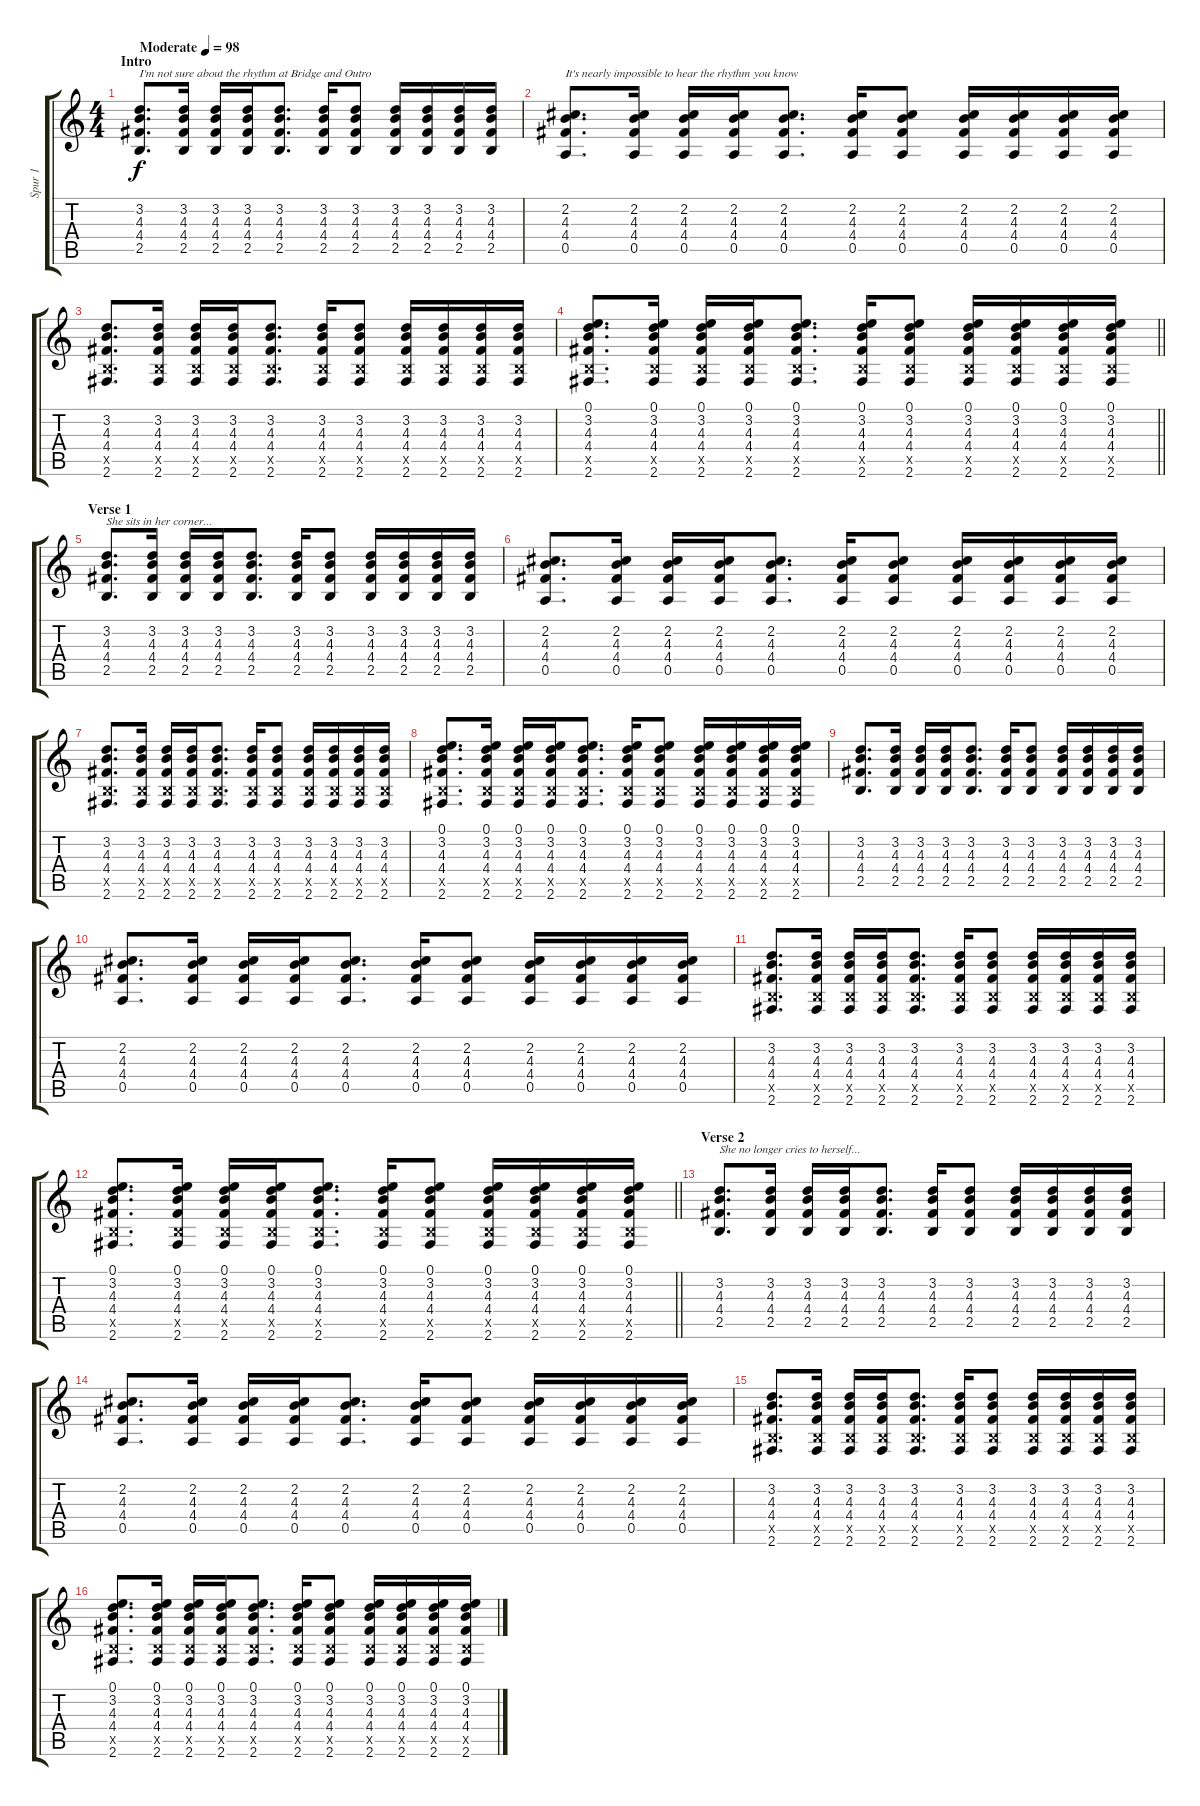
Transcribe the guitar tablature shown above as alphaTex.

\track ("Spur 1" "Spur 1") {instrument acousticguitarsteel}
\staff {score tabs}
\tuning (E4 B3 G3 D3 A2 E2) {hide}
\ts (4 4)
\section ("" "Intro")
\tempo (98 "Moderate")
\clef g2
\ks c
(3.2 4.3 4.4 2.5).8{d txt "I'm not sure about the rhythm at Bridge and Outro" dy f instrument acousticguitarsteel} (3.2 4.3 4.4 2.5).16 (3.2 4.3 4.4 2.5).16 (3.2 4.3 4.4 2.5).16 (3.2 4.3 4.4 2.5).8{d} (3.2 4.3 4.4 2.5).16 (3.2 4.3 4.4 2.5).8 (3.2 4.3 4.4 2.5).16 (3.2 4.3 4.4 2.5).16 (3.2 4.3 4.4 2.5).16 (3.2 4.3 4.4 2.5).16 |
(2.2 4.3 4.4 0.5).8{d txt "It's nearly impossible to hear the rhythm you know"} (2.2 4.3 4.4 0.5).16 (2.2 4.3 4.4 0.5).16 (2.2 4.3 4.4 0.5).16 (2.2 4.3 4.4 0.5).8{d} (2.2 4.3 4.4 0.5).16 (2.2 4.3 4.4 0.5).8 (2.2 4.3 4.4 0.5).16 (2.2 4.3 4.4 0.5).16 (2.2 4.3 4.4 0.5).16 (2.2 4.3 4.4 0.5).16 |
(3.2 4.3 4.4 2.5{x} 2.6).8{d} (3.2 4.3 4.4 2.5{x} 2.6).16 (3.2 4.3 4.4 2.5{x} 2.6).16 (3.2 4.3 4.4 2.5{x} 2.6).16 (3.2 4.3 4.4 2.5{x} 2.6).8{d} (3.2 4.3 4.4 2.5{x} 2.6).16 (3.2 4.3 4.4 2.5{x} 2.6).8 (3.2 4.3 4.4 2.5{x} 2.6).16 (3.2 4.3 4.4 2.5{x} 2.6).16 (3.2 4.3 4.4 2.5{x} 2.6).16 (3.2 4.3 4.4 2.5{x} 2.6).16 |
\barLineRight lightlight
(0.1 3.2 4.3 4.4 2.5{x} 2.6).8{d} (0.1 3.2 4.3 4.4 2.5{x} 2.6).16 (0.1 3.2 4.3 4.4 2.5{x} 2.6).16 (0.1 3.2 4.3 4.4 2.5{x} 2.6).16 (0.1 3.2 4.3 4.4 2.5{x} 2.6).8{d} (0.1 3.2 4.3 4.4 2.5{x} 2.6).16 (0.1 3.2 4.3 4.4 2.5{x} 2.6).8 (0.1 3.2 4.3 4.4 2.5{x} 2.6).16 (0.1 3.2 4.3 4.4 2.5{x} 2.6).16 (0.1 3.2 4.3 4.4 2.5{x} 2.6).16 (0.1 3.2 4.3 4.4 2.5{x} 2.6).16 |
\section ("" "Verse 1")
(3.2 4.3 4.4 2.5).8{d txt "She sits in her corner..."} (3.2 4.3 4.4 2.5).16 (3.2 4.3 4.4 2.5).16 (3.2 4.3 4.4 2.5).16 (3.2 4.3 4.4 2.5).8{d} (3.2 4.3 4.4 2.5).16 (3.2 4.3 4.4 2.5).8 (3.2 4.3 4.4 2.5).16 (3.2 4.3 4.4 2.5).16 (3.2 4.3 4.4 2.5).16 (3.2 4.3 4.4 2.5).16 |
(2.2 4.3 4.4 0.5).8{d} (2.2 4.3 4.4 0.5).16 (2.2 4.3 4.4 0.5).16 (2.2 4.3 4.4 0.5).16 (2.2 4.3 4.4 0.5).8{d} (2.2 4.3 4.4 0.5).16 (2.2 4.3 4.4 0.5).8 (2.2 4.3 4.4 0.5).16 (2.2 4.3 4.4 0.5).16 (2.2 4.3 4.4 0.5).16 (2.2 4.3 4.4 0.5).16 |
(3.2 4.3 4.4 2.5{x} 2.6).8{d} (3.2 4.3 4.4 2.5{x} 2.6).16 (3.2 4.3 4.4 2.5{x} 2.6).16 (3.2 4.3 4.4 2.5{x} 2.6).16 (3.2 4.3 4.4 2.5{x} 2.6).8{d} (3.2 4.3 4.4 2.5{x} 2.6).16 (3.2 4.3 4.4 2.5{x} 2.6).8 (3.2 4.3 4.4 2.5{x} 2.6).16 (3.2 4.3 4.4 2.5{x} 2.6).16 (3.2 4.3 4.4 2.5{x} 2.6).16 (3.2 4.3 4.4 2.5{x} 2.6).16 |
(0.1 3.2 4.3 4.4 2.5{x} 2.6).8{d} (0.1 3.2 4.3 4.4 2.5{x} 2.6).16 (0.1 3.2 4.3 4.4 2.5{x} 2.6).16 (0.1 3.2 4.3 4.4 2.5{x} 2.6).16 (0.1 3.2 4.3 4.4 2.5{x} 2.6).8{d} (0.1 3.2 4.3 4.4 2.5{x} 2.6).16 (0.1 3.2 4.3 4.4 2.5{x} 2.6).8 (0.1 3.2 4.3 4.4 2.5{x} 2.6).16 (0.1 3.2 4.3 4.4 2.5{x} 2.6).16 (0.1 3.2 4.3 4.4 2.5{x} 2.6).16 (0.1 3.2 4.3 4.4 2.5{x} 2.6).16 |
(3.2 4.3 4.4 2.5).8{d} (3.2 4.3 4.4 2.5).16 (3.2 4.3 4.4 2.5).16 (3.2 4.3 4.4 2.5).16 (3.2 4.3 4.4 2.5).8{d} (3.2 4.3 4.4 2.5).16 (3.2 4.3 4.4 2.5).8 (3.2 4.3 4.4 2.5).16 (3.2 4.3 4.4 2.5).16 (3.2 4.3 4.4 2.5).16 (3.2 4.3 4.4 2.5).16 |
(2.2 4.3 4.4 0.5).8{d} (2.2 4.3 4.4 0.5).16 (2.2 4.3 4.4 0.5).16 (2.2 4.3 4.4 0.5).16 (2.2 4.3 4.4 0.5).8{d} (2.2 4.3 4.4 0.5).16 (2.2 4.3 4.4 0.5).8 (2.2 4.3 4.4 0.5).16 (2.2 4.3 4.4 0.5).16 (2.2 4.3 4.4 0.5).16 (2.2 4.3 4.4 0.5).16 |
(3.2 4.3 4.4 2.5{x} 2.6).8{d} (3.2 4.3 4.4 2.5{x} 2.6).16 (3.2 4.3 4.4 2.5{x} 2.6).16 (3.2 4.3 4.4 2.5{x} 2.6).16 (3.2 4.3 4.4 2.5{x} 2.6).8{d} (3.2 4.3 4.4 2.5{x} 2.6).16 (3.2 4.3 4.4 2.5{x} 2.6).8 (3.2 4.3 4.4 2.5{x} 2.6).16 (3.2 4.3 4.4 2.5{x} 2.6).16 (3.2 4.3 4.4 2.5{x} 2.6).16 (3.2 4.3 4.4 2.5{x} 2.6).16 |
\barLineRight lightlight
(0.1 3.2 4.3 4.4 2.5{x} 2.6).8{d} (0.1 3.2 4.3 4.4 2.5{x} 2.6).16 (0.1 3.2 4.3 4.4 2.5{x} 2.6).16 (0.1 3.2 4.3 4.4 2.5{x} 2.6).16 (0.1 3.2 4.3 4.4 2.5{x} 2.6).8{d} (0.1 3.2 4.3 4.4 2.5{x} 2.6).16 (0.1 3.2 4.3 4.4 2.5{x} 2.6).8 (0.1 3.2 4.3 4.4 2.5{x} 2.6).16 (0.1 3.2 4.3 4.4 2.5{x} 2.6).16 (0.1 3.2 4.3 4.4 2.5{x} 2.6).16 (0.1 3.2 4.3 4.4 2.5{x} 2.6).16 |
\section ("" "Verse 2")
(3.2 4.3 4.4 2.5).8{d txt "She no longer cries to herself..."} (3.2 4.3 4.4 2.5).16 (3.2 4.3 4.4 2.5).16 (3.2 4.3 4.4 2.5).16 (3.2 4.3 4.4 2.5).8{d} (3.2 4.3 4.4 2.5).16 (3.2 4.3 4.4 2.5).8 (3.2 4.3 4.4 2.5).16 (3.2 4.3 4.4 2.5).16 (3.2 4.3 4.4 2.5).16 (3.2 4.3 4.4 2.5).16 |
(2.2 4.3 4.4 0.5).8{d} (2.2 4.3 4.4 0.5).16 (2.2 4.3 4.4 0.5).16 (2.2 4.3 4.4 0.5).16 (2.2 4.3 4.4 0.5).8{d} (2.2 4.3 4.4 0.5).16 (2.2 4.3 4.4 0.5).8 (2.2 4.3 4.4 0.5).16 (2.2 4.3 4.4 0.5).16 (2.2 4.3 4.4 0.5).16 (2.2 4.3 4.4 0.5).16 |
(3.2 4.3 4.4 2.5{x} 2.6).8{d} (3.2 4.3 4.4 2.5{x} 2.6).16 (3.2 4.3 4.4 2.5{x} 2.6).16 (3.2 4.3 4.4 2.5{x} 2.6).16 (3.2 4.3 4.4 2.5{x} 2.6).8{d} (3.2 4.3 4.4 2.5{x} 2.6).16 (3.2 4.3 4.4 2.5{x} 2.6).8 (3.2 4.3 4.4 2.5{x} 2.6).16 (3.2 4.3 4.4 2.5{x} 2.6).16 (3.2 4.3 4.4 2.5{x} 2.6).16 (3.2 4.3 4.4 2.5{x} 2.6).16 |
(0.1 3.2 4.3 4.4 2.5{x} 2.6).8{d} (0.1 3.2 4.3 4.4 2.5{x} 2.6).16 (0.1 3.2 4.3 4.4 2.5{x} 2.6).16 (0.1 3.2 4.3 4.4 2.5{x} 2.6).16 (0.1 3.2 4.3 4.4 2.5{x} 2.6).8{d} (0.1 3.2 4.3 4.4 2.5{x} 2.6).16 (0.1 3.2 4.3 4.4 2.5{x} 2.6).8 (0.1 3.2 4.3 4.4 2.5{x} 2.6).16 (0.1 3.2 4.3 4.4 2.5{x} 2.6).16 (0.1 3.2 4.3 4.4 2.5{x} 2.6).16 (0.1 3.2 4.3 4.4 2.5{x} 2.6).16
